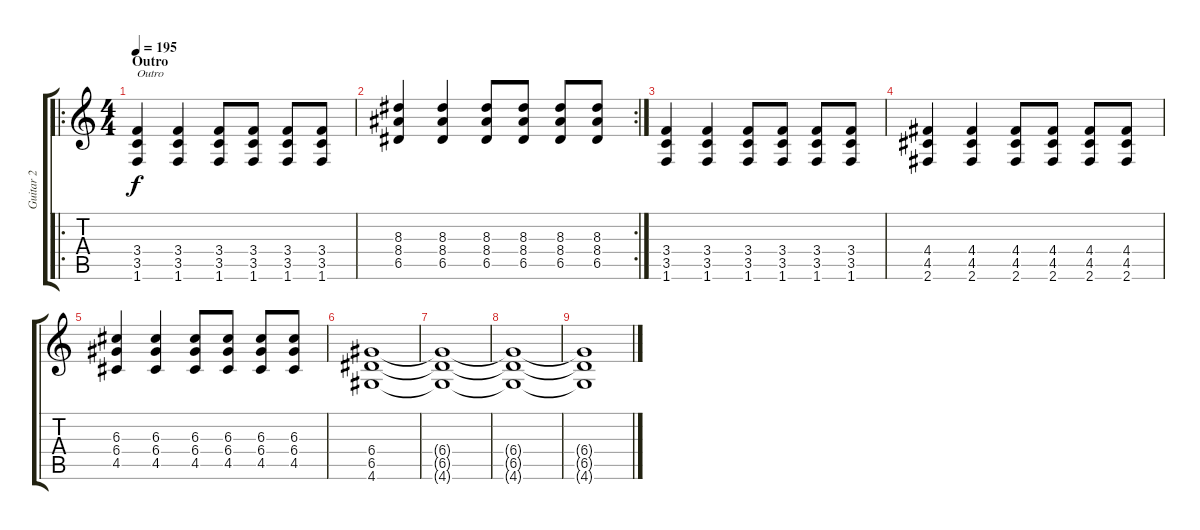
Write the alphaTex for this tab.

\track ("Guitar 2" "Guitar 2") {instrument distortionguitar}
\staff {score tabs}
\tuning (E4 B3 G3 D3 A2 E2) {hide}
\ro
\ts (4 4)
\section ("" "Outro")
\tempo 195
\clef g2
\ks c
(3.4 3.5 1.6).4{txt "Outro" dy f} (3.4 3.5 1.6).4 (3.4 3.5 1.6).8 (3.4 3.5 1.6).8 (3.4 3.5 1.6).8 (3.4 3.5 1.6).8 |
\rc 2
(8.3 8.4 6.5).4 (8.3 8.4 6.5).4 (8.3 8.4 6.5).8 (8.3 8.4 6.5).8 (8.3 8.4 6.5).8 (8.3 8.4 6.5).8 |
(3.4 3.5 1.6).4 (3.4 3.5 1.6).4 (3.4 3.5 1.6).8 (3.4 3.5 1.6).8 (3.4 3.5 1.6).8 (3.4 3.5 1.6).8 |
(4.4 4.5 2.6).4 (4.4 4.5 2.6).4 (4.4 4.5 2.6).8 (4.4 4.5 2.6).8 (4.4 4.5 2.6).8 (4.4 4.5 2.6).8 |
(6.3 6.4 4.5).4 (6.3 6.4 4.5).4 (6.3 6.4 4.5).8 (6.3 6.4 4.5).8 (6.3 6.4 4.5).8 (6.3 6.4 4.5).8 |
(6.4 6.5 4.6).1 |
(6.4{t} 6.5{t} 4.6{t}).1 |
(6.4{t} 6.5{t} 4.6{t}).1 |
(6.4{t} 6.5{t} 4.6{t}).1
